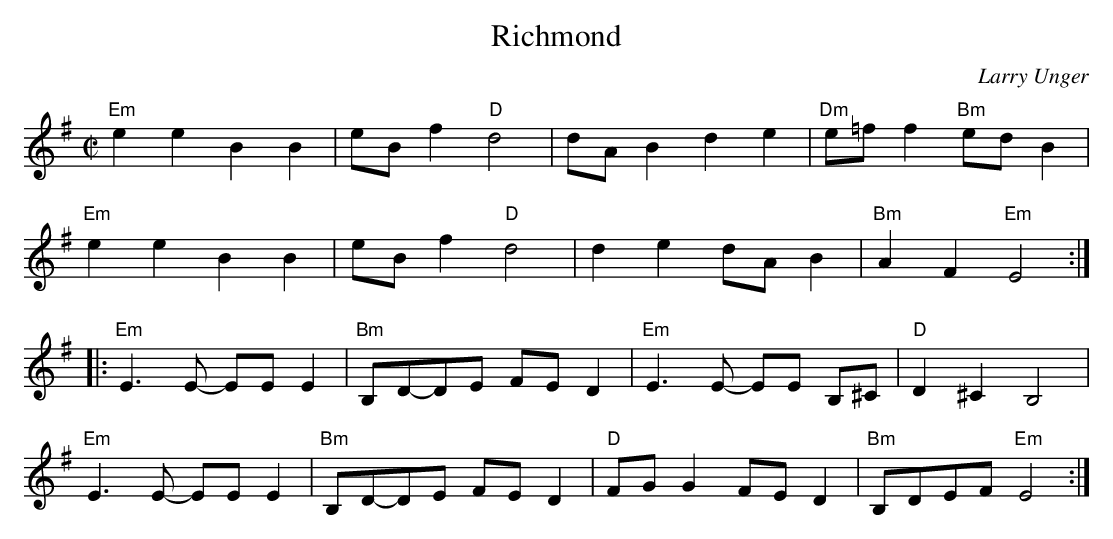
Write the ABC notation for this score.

X:1
T: Richmond
C: Larry Unger
M:C|
L:1/8
K:Em
"Em" e2 e2 B2 B2 | eB f2 "D" d4 | dA B2 d2 e2 | "Dm" e=f f2 "Bm"ed B2|
"Em" e2 e2 B2 B2 | eB f2 "D" d4 | d2 e2 dA B2 | "Bm" A2 F2 "Em" E4:|
|: "Em" E3 E- EE E2 | "Bm" B,D-DE FE D2 | "Em" E3 E- EE B,^C | "D"D2 ^C2 B,4|
"Em" E3 E- EE E2 | "Bm" B,D-DE FE D2 | "D" FG G2 FE D2 | "Bm"B,DEF "Em"E4 :|
